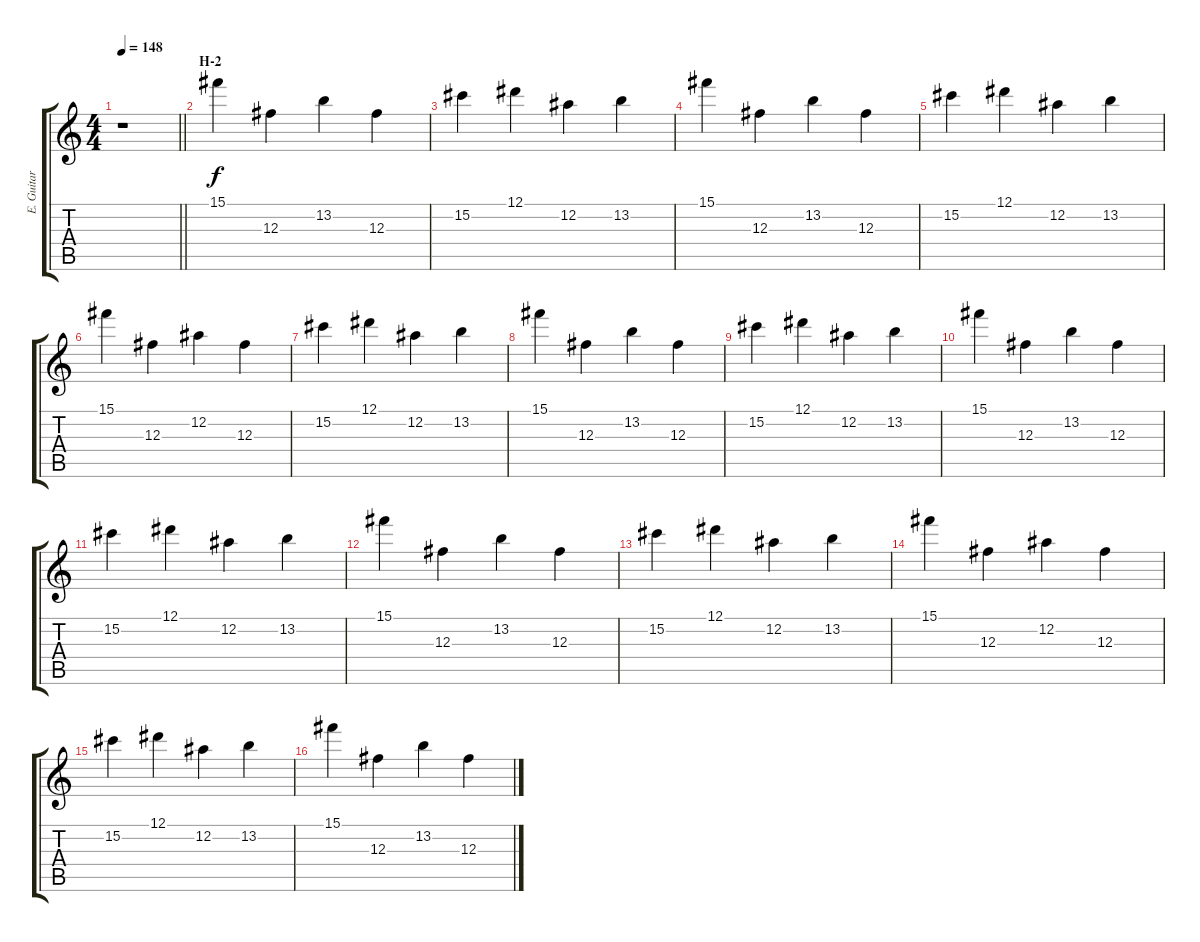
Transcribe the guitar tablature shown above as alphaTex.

\track ("E. Guitar I" "E. Guitar ") {instrument electricguitarjazz}
\staff {score tabs}
\tuning (Eb4 Bb3 Gb3 Db3 Ab2 Eb2) {hide}
\ts (4 4)
\tempo 148
\clef g2
\barLineRight lightlight
\ks c
r.1{dy fff} |
\section ("" "H-2")
15.1.4{dy f} 12.3.4 13.2.4 12.3.4 |
15.2.4 12.1.4 12.2.4 13.2.4 |
15.1.4 12.3.4 13.2.4 12.3.4 |
15.2.4 12.1.4 12.2.4 13.2.4 |
15.1.4 12.3.4 12.2.4 12.3.4 |
15.2.4 12.1.4 12.2.4 13.2.4 |
15.1.4 12.3.4 13.2.4 12.3.4 |
15.2.4 12.1.4 12.2.4 13.2.4 |
15.1.4 12.3.4 13.2.4 12.3.4 |
15.2.4 12.1.4 12.2.4 13.2.4 |
15.1.4 12.3.4 13.2.4 12.3.4 |
15.2.4 12.1.4 12.2.4 13.2.4 |
15.1.4 12.3.4 12.2.4 12.3.4 |
15.2.4 12.1.4 12.2.4 13.2.4 |
15.1.4 12.3.4 13.2.4 12.3.4
